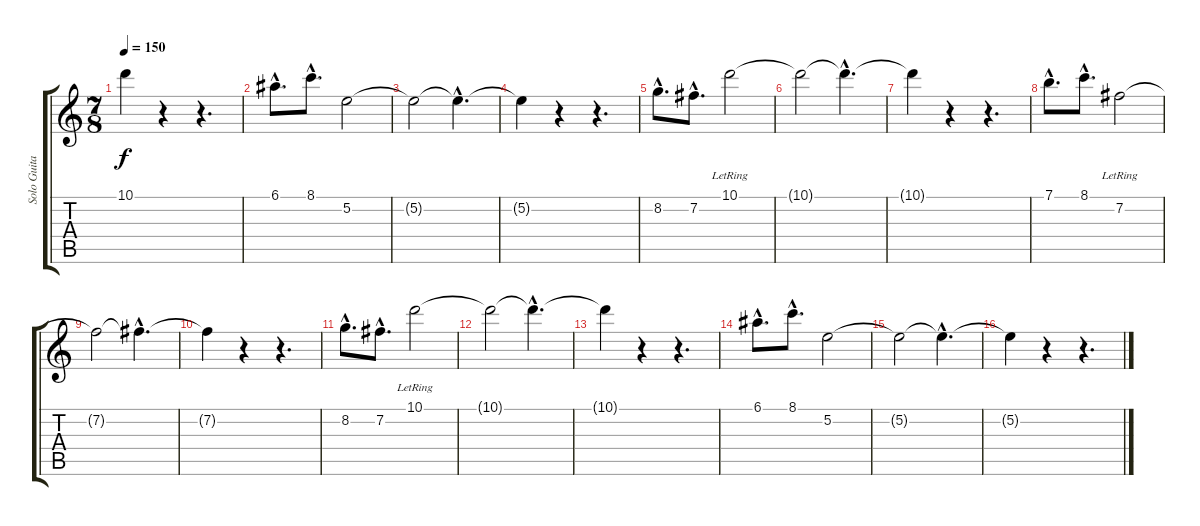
\track ("Solo Guitar" "Solo Guita") {instrument distortionguitar}
\staff {score tabs}
\tuning (E4 B3 G3 D3 A2 E2) {hide}
\ts (7 8)
\tempo 150
\clef g2
\ks c
10.1{t}.4{dy f} r.4 r.4{d} |
6.1{hac}.8{d} 8.1{hac}.8{d} 5.2.2 |
5.2{t}.2 5.2{hac t}.4{d} |
5.2{t}.4 r.4 r.4{d} |
8.2{hac}.8{d} 7.2{hac}.8{d} 10.1{lr}.2 |
10.1{t}.2 10.1{hac t}.4{d} |
10.1{t}.4 r.4 r.4{d} |
7.1{hac}.8{d} 8.1{hac}.8{d} 7.2{lr}.2 |
7.2{t}.2 7.2{hac t}.4{d} |
7.2{t}.4 r.4 r.4{d} |
8.2{hac}.8{d} 7.2{hac}.8{d} 10.1{lr}.2 |
10.1{t}.2 10.1{hac t}.4{d} |
10.1{t}.4 r.4 r.4{d} |
6.1{hac}.8{d} 8.1{hac}.8{d} 5.2.2 |
5.2{t}.2 5.2{hac t}.4{d} |
5.2{t}.4 r.4 r.4{d}
